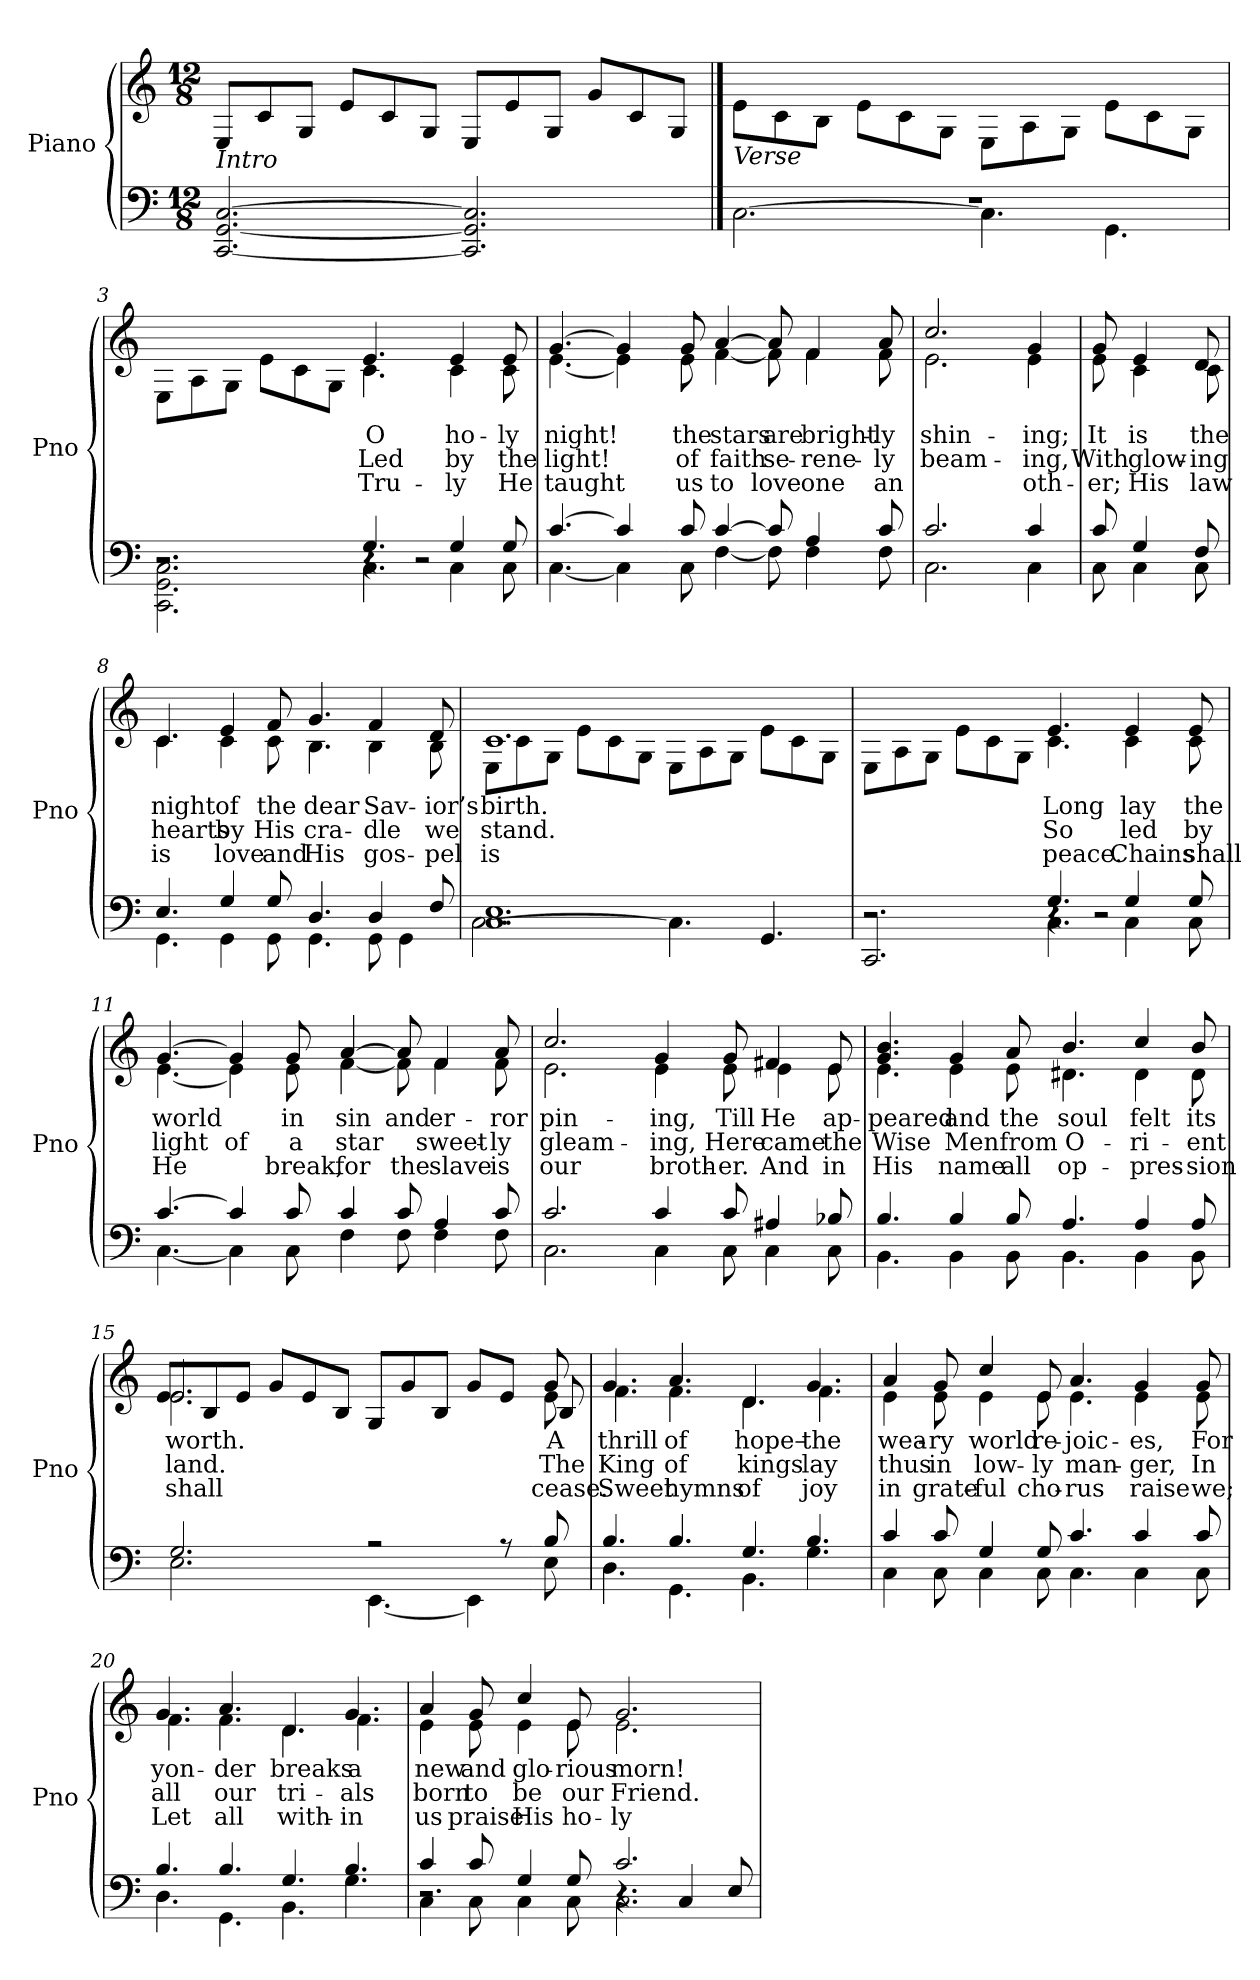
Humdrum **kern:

**kern	**kern	**text	**text	**text
*part2	*part1	*part1	*part1	*part1
*staff2	*staff1	*staff1	*staff1	*staff1
*I"Piano	*I"Piano	*	*	*
*I'Pno	*I'Pno	*	*	*
*clefF4	*clefG2	*	*	*
*k[]	*k[]	*	*	*
*M12/8	*M12/8	*	*	*
=1	=1	=1	=1	=1
!	!LO:TX:b:i:t=Intro	!	!	!
[2.CC!/ [2.GG!/ [2.C!/	8E/L	.	.	.
.	8c/	.	.	.
.	8G/J	.	.	.
.	8e/L	.	.	.
.	8c/	.	.	.
.	8G/J	.	.	.
2.CC!/] 2.GG!/] 2.C!/]	8E!/L	.	.	.
.	8e!/	.	.	.
.	8G!/J	.	.	.
.	8g!/L	.	.	.
.	8c!/	.	.	.
.	8G!/J	.	.	.
!!LO:LB:g=z
==2	==2	==2	==2	==2
*^	*^	*	*	*
*	*^	*	*^	*	*	*
!	!	!	!LO:TX:b:i:t=Verse	!	!	!	!	!
1.r	1.r	[2.C\	1.ryy	1.ryy	8e\L	.	.	.
.	.	.	.	.	8c\	.	.	.
.	.	.	.	.	8B\J	.	.	.
.	.	.	.	.	8e\L	.	.	.
.	.	.	.	.	8c\	.	.	.
.	.	.	.	.	8G\J	.	.	.
.	.	4.C\]	.	.	8E\L	.	.	.
.	.	.	.	.	8A\	.	.	.
.	.	.	.	.	8G\J	.	.	.
.	.	4.GG\	.	.	8e\L	.	.	.
.	.	.	.	.	8c\	.	.	.
.	.	.	.	.	8G\J	.	.	.
*	*	*	*	*v	*v	*	*	*
=3	=3	=3	=3	=3	=3	=3	=3
2.r	2.r	2.CC!\ 2.GG!\ 2.C!\	2.ryy	8E\L	.	.	.
.	.	.	.	8A!\	.	.	.
.	.	.	.	8G\J	.	.	.
.	.	.	.	8e\L	.	.	.
.	.	.	.	8c\	.	.	.
.	.	.	.	8G\J	.	.	.
!	!	!	!	!	!LO:LY:b	!LO:LY:b	!LO:LY:b
4.G/	4.C\	4r	4.e/	4.c\	O	Led	Tru-
.	.	2r	.	.	.	.	.
!	!	!	!	!	!LO:LY:b	!LO:LY:b	!LO:LY:b
4G/	4C\	.	4e/	4c\	ho-	by	-ly
!	!	!	!	!	!LO:LY:b	!LO:LY:b	!LO:LY:b
8G/	8C\	.	8e/	8c\	-ly	the	He
*	*v	*v	*	*	*	*	*
=4	=4	=4	=4	=4	=4	=4
!	!	!	!	!LO:LY:b	!LO:LY:b	!LO:LY:b
[4.c/	[4.C\	[4.g/	[4.e\	night!	light!	taught
4c/]	4C\]	4g/]	4e\]	.	.	.
=5-	=5-	=5-	=5-	=5-	=5-	=5-
!	!	!	!	!LO:LY:b	!LO:LY:b	!LO:LY:b
8c/	8C\	8g/	8e\	the	of	us
!	!	!	!	!LO:LY:b	!LO:LY:b	!LO:LY:b
[4c/	[4F\	[4a/	[4f\	stars	faith	to
!	!	!	!	!LO:LY:b	!LO:LY:b	!LO:LY:b
8c/]	8F\]	8a/]	8f\]	are	se-	love
!	!	!	!	!LO:LY:b	!LO:LY:b	!LO:LY:b
4A/	4F\	4f/	4f\	bright-	-rene-	one
!	!	!	!	!LO:LY:b	!LO:LY:b	!LO:LY:b
8c/	8F\	8a/	8f\	-ly	-ly	an
!!LO:LB:g=z	!!
=6	=6	=6	=6	=6	=6	=6
!	!	!	!	!LO:LY:b	!LO:LY:b	!LO:LY:b
2.c/	2.C\	2.cc/	2.e\	shin-	beam-	--
!	!	!	!	!LO:LY:b	!LO:LY:b	!LO:LY:b
4c/	4C\	4g/	4e\	-ing;	-ing,	oth-
!!LO:LB:g=z	!!
=7	=7	=7	=7	=7	=7	=7
!	!	!	!	!LO:LY:b	!LO:LY:b	!LO:LY:b
8c/	8C\	8g/	8e\	It	With	-er;
!	!	!	!	!LO:LY:b	!LO:LY:b	!LO:LY:b
4G/	4C\	4e/	4c\	is	glow-	His
!	!	!	!	!LO:LY:b	!LO:LY:b	!LO:LY:b
8F/	8C\	8d/	8c\	the	-ing	law
=8	=8	=8	=8	=8	=8	=8
!	!	!	!	!LO:LY:b	!LO:LY:b	!LO:LY:b
4.E/	4.GG\	4.c/	4.c\	night	hearts	is
!	!	!	!	!LO:LY:b	!LO:LY:b	!LO:LY:b
4G/	4GG\	4e/	4c\	of	by	love
!	!	!	!	!LO:LY:b	!LO:LY:b	!LO:LY:b
8G/	8GG\	8f/	8c\	the	His	and
!	!	!	!	!LO:LY:b	!LO:LY:b	!LO:LY:b
4.D/	4.GG\	4.g/	4.B\	dear	cra-	His
!	!	!	!	!LO:LY:b	!LO:LY:b	!LO:LY:b
4D/	8GG\	4f/	4B\	Sav-	-dle	gos-
.	4GG\	.	.	.	.	.
!	!	!	!	!LO:LY:b	!LO:LY:b	!LO:LY:b
8F/	.	8d/	8B\	-ior’s	we	-pel
=9	=9	=9	=9	=9	=9	=9
*	*^	*	*	*	*	*
!	!	!	!	!	!LO:LY:b	!LO:LY:b	!LO:LY:b
1.E	1.C	[2.C\	1.c	8E\L	birth.	stand.	is
.	.	.	.	8c\	.	.	.
.	.	.	.	8G\J	.	.	.
.	.	.	.	8e\L	.	.	.
.	.	.	.	8c\	.	.	.
.	.	.	.	8G\J	.	.	.
.	.	4.C\]	.	8E\L	.	.	.
.	.	.	.	8A\	.	.	.
.	.	.	.	8G\J	.	.	.
.	.	4.GG/	.	8e\L	.	.	.
.	.	.	.	8c\	.	.	.
.	.	.	.	8G\J	.	.	.
!!LO:LB:g=z	!!
=10	=10	=10	=10	=10	=10	=10	=10
2.r	2.r	2.CC/	2.ryy	8E\L	.	.	.
.	.	.	.	8A\	.	.	.
.	.	.	.	8G\J	.	.	.
.	.	.	.	8e\L	.	.	.
.	.	.	.	8c\	.	.	.
.	.	.	.	8G\J	.	.	.
!	!	!	!	!	!LO:LY:b	!LO:LY:b	!LO:LY:b
4.G/	4.C\	4r	4.e/	4.c\	Long	So	peace.
.	.	2r	.	.	.	.	.
!	!	!	!	!	!LO:LY:b	!LO:LY:b	!LO:LY:b
4G/	4C\	.	4e/	4c\	lay	led	Chains
!	!	!	!	!	!LO:LY:b	!LO:LY:b	!LO:LY:b
8G/	8C\	.	8e/	8c\	the	by	shall
*	*v	*v	*	*	*	*	*
=11	=11	=11	=11	=11	=11	=11
!	!	!	!	!LO:LY:b	!LO:LY:b	!LO:LY:b
[4.c/	[4.C\	[4.g/	[4.e\	world	light	He
!	!	!	!	!	!LO:LY:b	!
4c/]	4C\]	4g/]	4e\]	.	of	.
!	!	!	!	!LO:LY:b	!LO:LY:b	!LO:LY:b
8c/	8C\	8g/	8e\	in	a	break,
!	!	!	!	!LO:LY:b	!LO:LY:b	!LO:LY:b
4c/	4F\	[4a/	[4f\	sin	star	for
!	!	!	!	!LO:LY:b	!	!LO:LY:b
8c/	8F\	8a/]	8f\]	and	.	the
!	!	!	!	!LO:LY:b	!LO:LY:b	!LO:LY:b
4A/	4F\	4f/	4f\	er-	sweet-	slave
!	!	!	!	!LO:LY:b	!LO:LY:b	!LO:LY:b
8c/	8F\	8a/	8f\	-ror	-ly	is
=12	=12	=12	=12	=12	=12	=12
!	!	!	!	!LO:LY:b	!LO:LY:b	!LO:LY:b
2.c/	2.C\	2.cc/	2.e\	pin-	gleam-	our
!	!	!	!	!LO:LY:b	!LO:LY:b	!LO:LY:b
4c/	4C\	4g/	4e\	-ing,	-ing,	broth-
!!LO:LB:g=z	!!
=13-	=13-	=13-	=13-	=13-	=13-	=13-
!	!	!	!	!LO:LY:b	!LO:LY:b	!LO:LY:b
8c/	8C\	8g/	8e\	Till	Here	-er.
!	!	!	!	!LO:LY:b	!LO:LY:b	!LO:LY:b
4A#X/	4C\	4f#X/	4e\	He	came	And
!	!	!	!	!LO:LY:b	!LO:LY:b	!LO:LY:b
8B-X/	8C\	8e/	8e\	ap-	the	in
=14	=14	=14	=14	=14	=14	=14
!	!	!	!	!LO:LY:b	!LO:LY:b	!LO:LY:b
4.B/	4.BB\	4.g/ 4.b/	4.e\	-peared	Wise	His
!	!	!	!	!LO:LY:b	!LO:LY:b	!LO:LY:b
4B/	4BB\	4g/	4e\	and	Men	name
!	!	!	!	!LO:LY:b	!LO:LY:b	!LO:LY:b
8B/	8BB\	8a/	8e\	the	from	all
!	!	!	!	!LO:LY:b	!LO:LY:b	!LO:LY:b
4.A/	4.BB\	4.b/	4.d#X\	soul	O-	op-
!	!	!	!	!LO:LY:b	!LO:LY:b	!LO:LY:b
4A/	4BB\	4cc/	4d#\	felt	-ri-	-pres-
!	!	!	!	!LO:LY:b	!LO:LY:b	!LO:LY:b
8A/	8BB\	8b/	8d#\	its	-ent	-sion
=15	=15	=15	=15	=15	=15	=15
!	!	!	!	!LO:LY:b	!LO:LY:b	!LO:LY:b
*	*	*	*^	*	*	*
2.G/	2.E\	2.e/	2.e\	8e/L	worth.	land.	shall
.	.	.	.	8B/	.	.	.
.	.	.	.	8e/J	.	.	.
.	.	.	.	8g/L	.	.	.
.	.	.	.	8e/	.	.	.
.	.	.	.	8B/J	.	.	.
2r	[4.EE\	2ryy	2ryy	8G/L	.	.	.
.	.	.	.	8g/	.	.	.
.	.	.	.	8B/J	.	.	.
.	4EE\]	.	.	8g/L	.	.	.
8r	.	8ryy	8ryy	8e/J	.	.	.
!!LO:LB:g=z	!!	!!
=16-	=16-	=16-	=16-	=16-	=16-	=16-	=16-
!	!	!	!	!	!LO:LY:b	!LO:LY:b	!LO:LY:b
8B/	8E\	8g/	8e\	8B/	A	The	cease.
=17	=17	=17	=17	=17	=17	=17	=17
!	!	!	!	!	!LO:LY:b	!LO:LY:b	!LO:LY:b
*	*	*	*v	*v	*	*	*
4.B/	4.D\	4.g/	4.f\	thrill	King	Sweet
!	!	!	!	!LO:LY:b	!LO:LY:b	!LO:LY:b
4.B/	4.GG\	4.a/	4.f\	of	of	hymns
!	!	!	!	!LO:LY:b	!LO:LY:b	!LO:LY:b
4.G/	4.BB\	4.d/	4.d\	hope–	kings	of
!	!	!	!	!LO:LY:b	!LO:LY:b	!LO:LY:b
4.B/	4.G\	4.g/	4.f\	the	lay	joy
=18	=18	=18	=18	=18	=18	=18
!	!	!	!	!LO:LY:b	!LO:LY:b	!LO:LY:b
4c/	4C\	4a/	4e\	wea-	thus	in
!	!	!	!	!LO:LY:b	!LO:LY:b	!LO:LY:b
8c/	8C\	8g/	8e\	-ry	in	grate-
!	!	!	!	!LO:LY:b	!LO:LY:b	!LO:LY:b
4G/	4C\	4cc/	4e\	world	low-	-ful
!	!	!	!	!LO:LY:b	!LO:LY:b	!LO:LY:b
8G/	8C\	8e/	8e\	re-	-ly	cho-
!	!	!	!	!LO:LY:b	!LO:LY:b	!LO:LY:b
4.c/	4.C\	4.a/	4.e\	-joic-	man-	-rus
!	!	!	!	!LO:LY:b	!LO:LY:b	!LO:LY:b
4c/	4C\	4g/	4e\	-es,	-ger,	raise
!!LO:LB:g=z	!!
=19-	=19-	=19-	=19-	=19-	=19-	=19-
!	!	!	!	!LO:LY:b	!LO:LY:b	!LO:LY:b
8c/	8C\	8g/	8e\	For	In	we;
=20	=20	=20	=20	=20	=20	=20
!	!	!	!	!LO:LY:b	!LO:LY:b	!LO:LY:b
4.B/	4.D\	4.g/	4.f\	yon-	all	Let
!	!	!	!	!LO:LY:b	!LO:LY:b	!LO:LY:b
4.B/	4.GG\	4.a/	4.f\	-der	our	all
!	!	!	!	!LO:LY:b	!LO:LY:b	!LO:LY:b
4.G/	4.BB\	4.d/	4.d\	breaks	tri-	with-
!	!	!	!	!LO:LY:b	!LO:LY:b	!LO:LY:b
4.B/	4.G\	4.g/	4.f\	a	-als	-in
=21	=21	=21	=21	=21	=21	=21
*	*^	*	*	*	*	*
!	!	!	!	!	!LO:LY:b	!LO:LY:b	!LO:LY:b
4c/	4C\	2.r	4a/	4e\	new	born	us
!	!	!	!	!	!LO:LY:b	!LO:LY:b	!LO:LY:b
8c/	8C\	.	8g/	8e\	and	to	praise
!	!	!	!	!	!LO:LY:b	!LO:LY:b	!LO:LY:b
4G/	4C\	.	4cc/	4e\	glo-	be	His
!	!	!	!	!	!LO:LY:b	!LO:LY:b	!LO:LY:b
8G/	8C\	.	8e/	8e\	-rious	our	ho-
!	!	!	!	!	!LO:LY:b	!LO:LY:b	!LO:LY:b
2.c/	2.C\	4.r	2.g/	2.e\	morn!	Friend.	-ly
.	.	4C!/	.	.	.	.	.
.	.	8E!/	.	.	.	.	.
*v	*v	*v	*	*	*	*	*
*	*v	*v	*	*	*
=	=	=	=	=
*-	*-	*-	*-	*-
